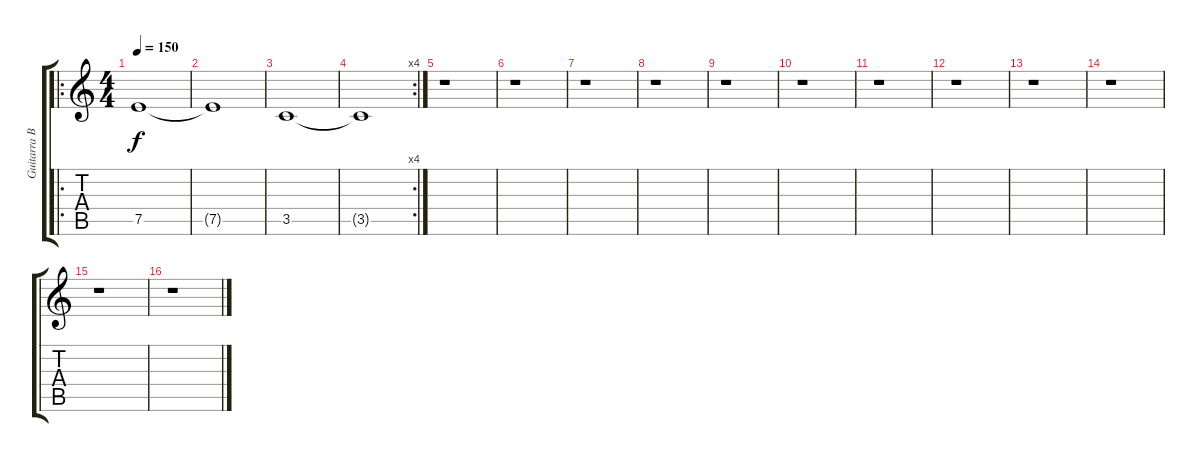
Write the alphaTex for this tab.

\track ("Guitarra Base 4" "Guitarra B") {instrument distortionguitar}
\staff {score tabs}
\tuning (E4 B3 G3 D3 A2 E2) {hide}
\ro
\ts (4 4)
\tempo 150
\clef g2
\ks c
7.5.1{dy f} |
7.5{t}.1 |
3.5.1 |
\rc 4
3.5{t}.1 |
r.1 |
r.1 |
r.1 |
r.1 |
r.1 |
r.1 |
r.1 |
r.1 |
r.1 |
r.1 |
r.1 |
r.1
